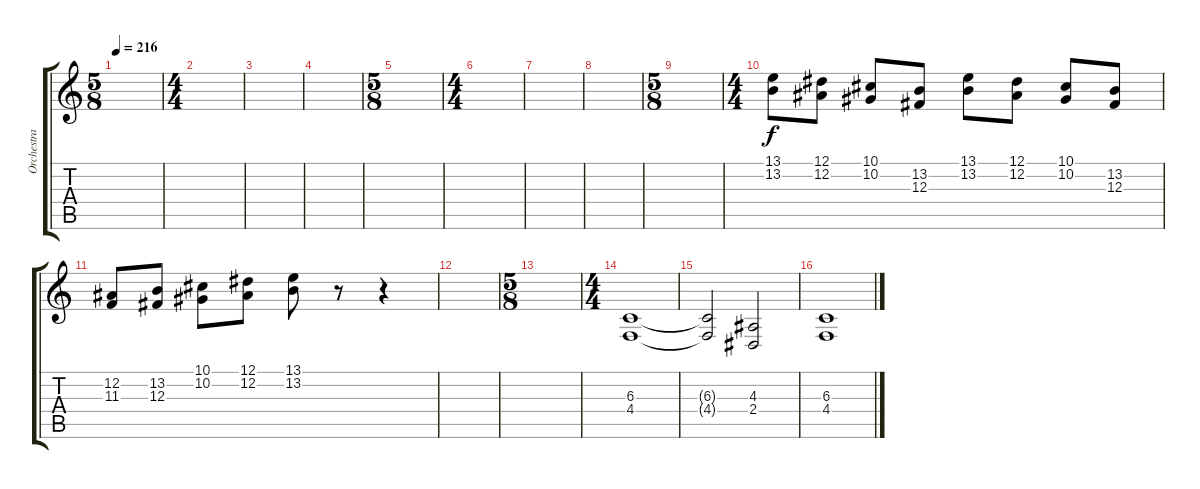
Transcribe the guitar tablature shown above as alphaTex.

\track ("Orchestra 1" "Orchestra ") {instrument stringensemble1}
\staff {score tabs}
\tuning (Eb4 Bb3 Gb3 Db3 Ab2 Eb2) {hide}
\ts (5 8)
\tempo 216
\clef g2
\ks c
|
\ts (4 4)
|
|
|
\ts (5 8)
|
\ts (4 4)
|
|
|
\ts (5 8)
|
\ts (4 4)
(13.1 13.2).8 (12.1 12.2).8 (10.1 10.2).8 (13.2 12.3).8 (13.1 13.2).8 (12.1 12.2).8 (10.1 10.2).8 (13.2 12.3).8 |
(12.2 11.3).8 (13.2 12.3).8 (10.1 10.2).8 (12.1 12.2).8 (13.1 13.2).8 r.8 r.4 |
|
\ts (5 8)
|
\ts (4 4)
(6.3 4.4).1 |
(6.3{t} 4.4{t}).2 (4.3 2.4).2 |
(6.3 4.4).1
